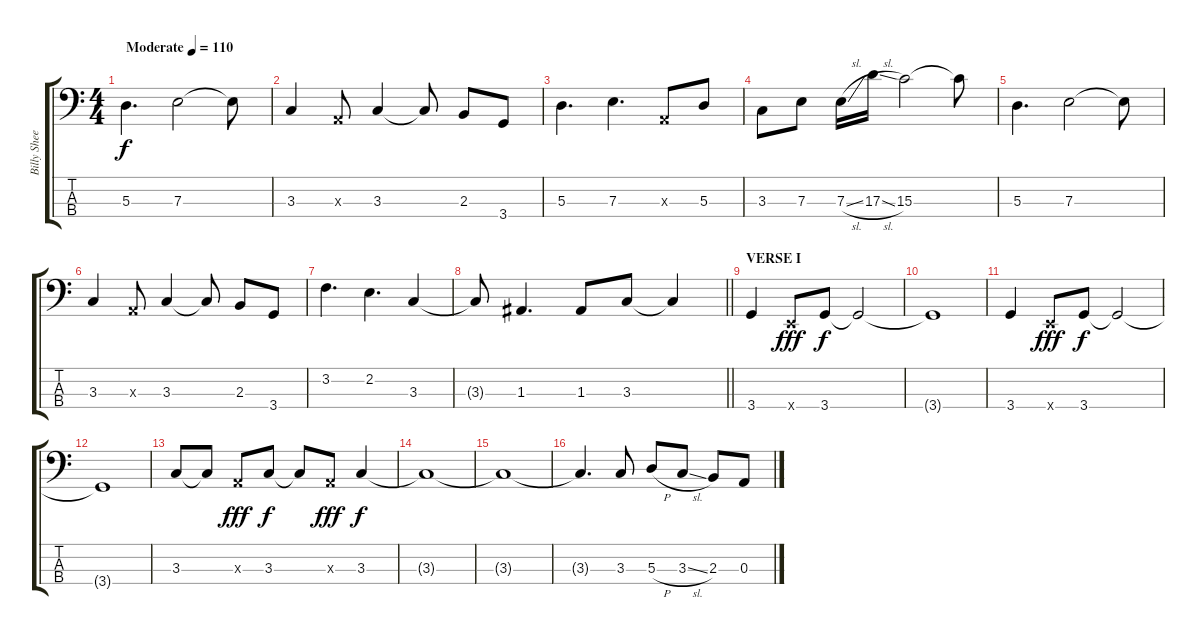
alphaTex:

\track ("Billy Sheehan" "Billy Shee") {instrument electricbassfinger}
\staff {score tabs}
\tuning (G2 D2 A1 E1) {hide}
\ts (4 4)
\tempo (110 "Moderate")
\clef f4
\ks c
5.3.4{d dy f instrument electricbassfinger} 7.3.2 7.3{t}.8 |
3.3.4 0.3{x}.8 3.3.4 3.3{t}.8 2.3.8 3.4.8 |
5.3.4{d} 7.3.4{d} 0.3{x}.8 5.3.8 |
3.3.8 7.3.8 7.3{sl}.16 17.3{sl}.16 15.3.2 15.3{t}.8 |
5.3.4{d} 7.3.2 7.3{t}.8 |
3.3.4 0.3{x}.8 3.3.4 3.3{t}.8 2.3.8 3.4.8 |
3.2.4{d} 2.2.4{d} 3.3.4 |
\barLineRight lightlight
3.3{t}.8 1.3.4{d} 1.3.8 3.3.8 3.3{t}.4 |
\section ("" "VERSE I")
3.4.4 0.4{x}.8{dy fff} 3.4.8{dy f} 3.4{t}.2 |
3.4{t}.1 |
3.4.4 0.4{x}.8{dy fff} 3.4.8{dy f} 3.4{t}.2 |
3.4{t}.1 |
3.3.8 3.3{t}.8 0.3{x}.8{dy fff} 3.3.8{dy f} 3.3{t}.8 0.3{x}.8{dy fff} 3.3.4{dy f} |
3.3{t}.1 |
3.3{t}.1 |
3.3{t}.4{d} 3.3.8 5.3{h}.8 3.3{sl}.8 2.3.8 0.3.8
